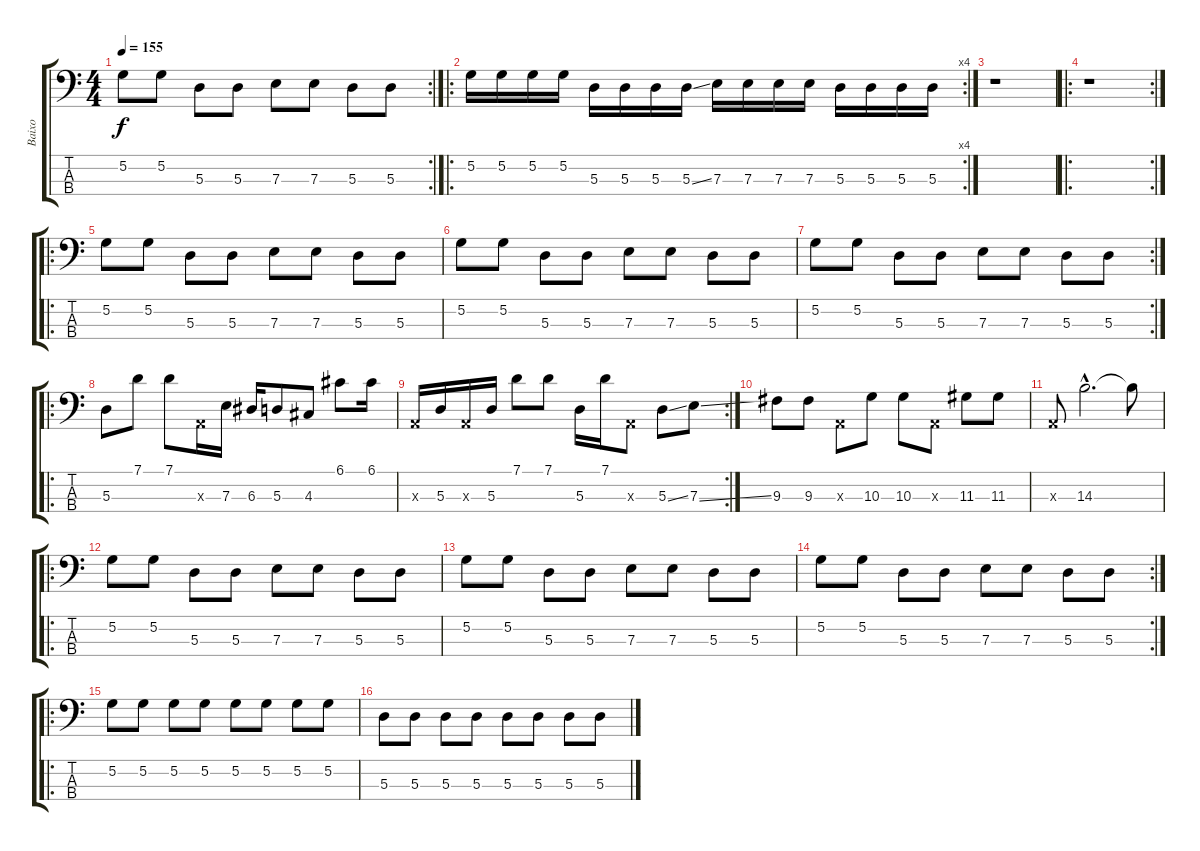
\track ("Baixo" "Baixo") {instrument electricbassfinger}
\staff {score tabs}
\tuning (G2 D2 A1 E1) {hide}
\rc 2
\ts (4 4)
\tempo 155
\clef f4
\ks c
5.2.8{dy f} 5.2.8 5.3.8 5.3.8 7.3.8 7.3.8 5.3.8 5.3.8 |
\ro
\rc 4
5.2.16 5.2.16 5.2.16 5.2.16 5.3.16 5.3.16 5.3.16 5.3{ss}.16 7.3.16 7.3.16 7.3.16 7.3.16 5.3.16 5.3.16 5.3.16 5.3.16 |
r.1 |
\ro
\rc 2
r.1 |
\ro
5.2.8 5.2.8 5.3.8 5.3.8 7.3.8 7.3.8 5.3.8 5.3.8 |
5.2.8 5.2.8 5.3.8 5.3.8 7.3.8 7.3.8 5.3.8 5.3.8 |
\rc 2
5.2.8 5.2.8 5.3.8 5.3.8 7.3.8 7.3.8 5.3.8 5.3.8 |
\ro
5.3.8 7.1.8 7.1.8 0.3{x}.16 7.3.16 6.3.16 5.3.8 4.3.8 6.1.8 6.1.16 |
\rc 2
0.3{x}.16 5.3.16 0.3{x}.16 5.3.16 7.1.8 7.1.8 5.3.16 7.1.16 0.3{x}.8 5.3{ss}.8 7.3{ss}.8 |
9.3.8 9.3.8 0.3{x}.8 10.3.8 10.3.8 0.3{x}.8 11.3.8 11.3.8 |
0.3{x}.8 14.3{hac}.2{d} 14.3{t}.8 |
\ro
5.2.8 5.2.8 5.3.8 5.3.8 7.3.8 7.3.8 5.3.8 5.3.8 |
5.2.8 5.2.8 5.3.8 5.3.8 7.3.8 7.3.8 5.3.8 5.3.8 |
\rc 2
5.2.8 5.2.8 5.3.8 5.3.8 7.3.8 7.3.8 5.3.8 5.3.8 |
\ro
5.2.8 5.2.8 5.2.8 5.2.8 5.2.8 5.2.8 5.2.8 5.2.8 |
5.3.8 5.3.8 5.3.8 5.3.8 5.3.8 5.3.8 5.3.8 5.3.8
